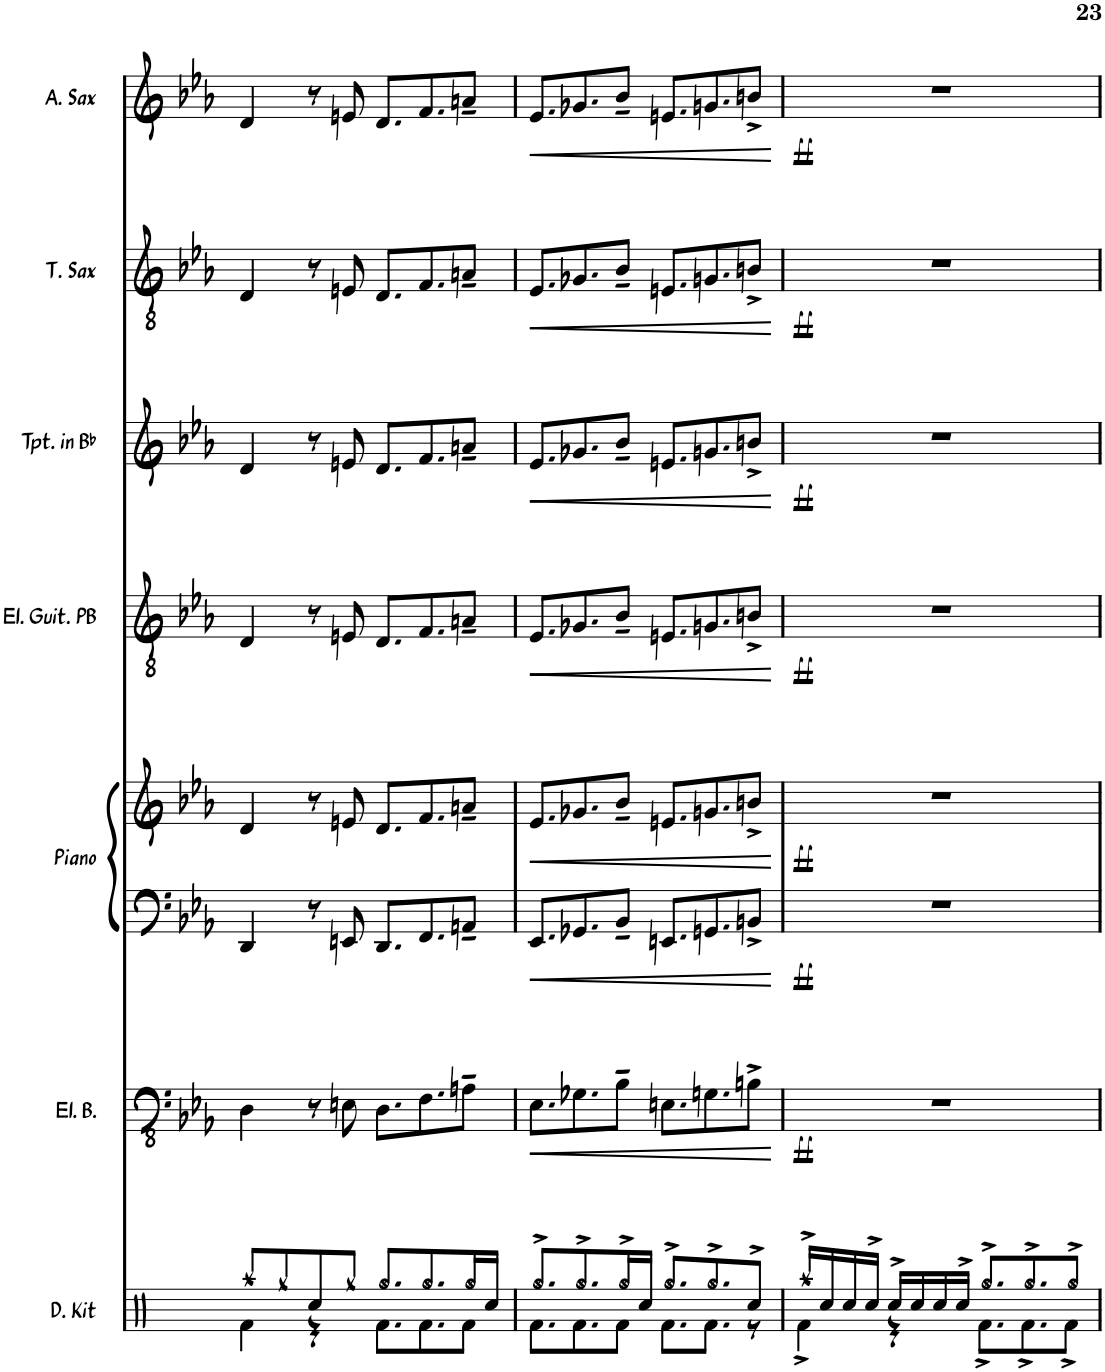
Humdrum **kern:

**kern	**kern	**dynam	**kern	**kern	**dynam	**kern	**dynam	**kern	**dynam	**kern	**dynam	**kern	**dynam
*part7	*part6	*part6	*part5	*part5	*part5	*part4	*part4	*part3	*part3	*part2	*part2	*part1	*part1
*staff8	*staff7	*staff7	*staff6	*staff5	*staff5/6	*staff4	*staff4	*staff3	*staff3	*staff2	*staff2	*staff1	*staff1
*I"Drum Kit	*I"Electric Bass	*	*I"Piano	*	*	*I"Electric Guitar Playback	*	*I"Trumpet in Bb	*	*I"Tenor Sax	*	*I"Alto Sax	*
*I'D. Kit	*I'El. B.	*	*I'Piano	*	*	*I'El. Guit. PB	*	*I'Tpt. in Bb	*	*I'T. Sax	*	*I'A. Sax	*
!!LO:PB:g=z
*clefX	*clefFv4	*	*clefF4	*clefG2	*	*clefGv2	*	*clefG2	*	*clefGv2	*	*clefG2	*
*	*	*	*	*	*	*	*	*Trd1c2	*	*Trd8c14	*	*Trd5c9	*
*k[]	*k[b-e-a-]	*	*k[b-e-a-]	*k[b-e-a-]	*	*k[b-e-a-]	*	*k[b-e-a-]	*	*k[b-e-a-]	*	*k[b-e-a-]	*
*M4/4	*M4/4	*	*M4/4	*M4/4	*	*M4/4	*	*M4/4	*	*M4/4	*	*M4/4	*
=76	=76	=76	=76	=76	=76	=76	=76	=76	=76	=76	=76	=76	=76
*^	*	*	*	*	*	*	*	*	*	*	*	*	*
8Raa/L	4Rf\	4DD\	.	4DD/	4d/	.	4D/	.	4d/	.	4D/	.	4d/	.
8Rgg/	.	.	.	.	.	.	.	.	.	.	.	.	.	.
8Rcc/	4r	8r	.	8r	8r	.	8r	.	8r	.	8r	.	8r	.
8Rgg/J	.	8EEn\	.	8EEn/	8en/	.	8En/	.	8en/	.	8En/	.	8en/	.
8.Rgg/L	8.Rf\L	8.DD\L	.	8.DD/L	8.d/L	.	8.D/L	.	8.d/L	.	8.D/L	.	8.d/L	.
8.Rgg/	8.Rf\	8.FF\	.	8.FF/	8.f/	.	8.F/	.	8.f/	.	8.F/	.	8.f/	.
16Rgg/L	8Rf\J	8AAn~\J	.	8AAn~/J	8an~/J	.	8An~/J	.	8an~/J	.	8An~/J	.	8an~/J	.
16Rcc/JJ	.	.	.	.	.	.	.	.	.	.	.	.	.	.
=77	=77	=77	=77	=77	=77	=77	=77	=77	=77	=77	=77	=77	=77	=77
!	!	!	!LO:HP:b	!	!	!LO:HP:b	!	!LO:HP:b	!	!LO:HP:b	!	!LO:HP:b	!	!LO:HP:b
8.Rgg^/L	8.Rf\L	8.EE-\L	<	8.EE-/L	8.e-/L	<	8.E-/L	<	8.e-/L	<	8.E-/L	<	8.e-/L	<
8.Rgg^/	8.Rf\	8.GG-X\	.	8.GG-X/	8.g-X/	.	8.G-X/	.	8.g-X/	.	8.G-X/	.	8.g-X/	.
16Rgg^/L	8Rf\J	8BB-~\J	.	8BB-~/J	8b-~/J	.	8B-~/J	.	8b-~/J	.	8B-~/J	.	8b-~/J	.
16Rcc/JJ	.	.	.	.	.	.	.	.	.	.	.	.	.	.
8.Rgg^/L	8.Rf\L	8.EEn\L	.	8.EEn/L	8.en/L	.	8.En/L	.	8.en/L	.	8.En/L	.	8.en/L	.
8.Rgg^/	8.Rf\J	8.GGn\	.	8.GGn/	8.gn/	.	8.Gn/	.	8.gn/	.	8.Gn/	.	8.gn/	.
8Rcc^/J	8r	8BBn^\J	.	8BBn^/J	8bn^/J	.	8Bn^/J	.	8bn^/J	.	8Bn^/J	.	8bn^/J	.
*v	*v	*	*	*	*	*	*	*	*	*	*	*	*	*
.	.	[	.	.	[	.	[	.	[	.	[	.	[
=78	=78	=78	=78	=78	=78	=78	=78	=78	=78	=78	=78	=78	=78
*^	*	*	*	*	*	*	*	*	*	*	*	*	*
!	!	!	!LO:DY:b	!	!	!LO:DY:b=2	!	!	!	!	!	!	!	!
!	!	!	!	!	!	!LO:DY:n=1:b	!	!LO:DY:b	!	!LO:DY:b	!	!LO:DY:b	!	!LO:DY:b
16Raa^/LL	4Rf^\	1r	ff	1r	1r	ff ff	1r	ff	1r	ff	1r	ff	1r	ff
16Rcc/	.	.	.	.	.	.	.	.	.	.	.	.	.	.
16Rcc/	.	.	.	.	.	.	.	.	.	.	.	.	.	.
16Rcc^/JJ	.	.	.	.	.	.	.	.	.	.	.	.	.	.
16Rcc^/LL	4r	.	.	.	.	.	.	.	.	.	.	.	.	.
16Rcc/	.	.	.	.	.	.	.	.	.	.	.	.	.	.
16Rcc/	.	.	.	.	.	.	.	.	.	.	.	.	.	.
16Rcc^/JJ	.	.	.	.	.	.	.	.	.	.	.	.	.	.
8.Rgg^/L	8.Rf^\L	.	.	.	.	.	.	.	.	.	.	.	.	.
8.Rgg^/	8.Rf^\	.	.	.	.	.	.	.	.	.	.	.	.	.
8Rgg^/J	8Rf^\J	.	.	.	.	.	.	.	.	.	.	.	.	.
*v	*v	*	*	*	*	*	*	*	*	*	*	*	*	*
=	=	=	=	=	=	=	=	=	=	=	=	=	=
*-	*-	*-	*-	*-	*-	*-	*-	*-	*-	*-	*-	*-	*-
